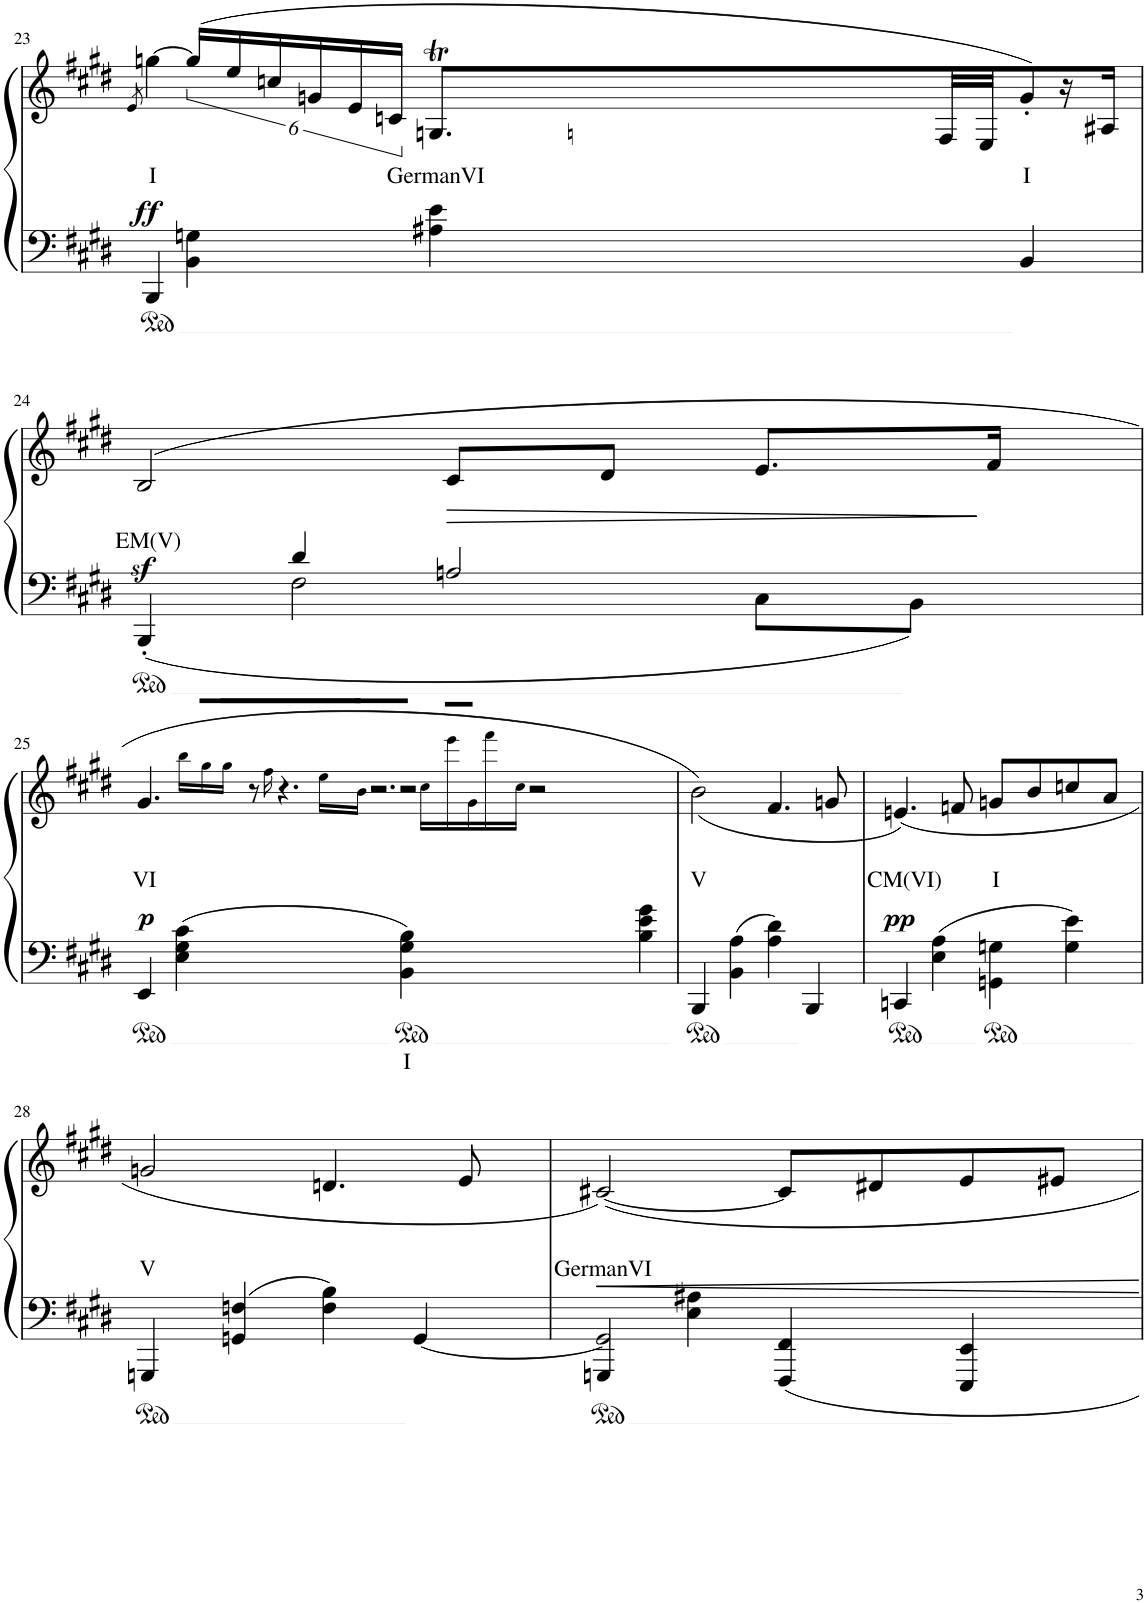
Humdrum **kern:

**kern	**text	**kern	**text	**dynam
*part1	*part1	*part1	*part1	*part1
*staff2	*staff2	*staff1	*staff1	*staff1/2
*I"Piano	*	*	*	*
*I'Pno	*	*	*	*
!!LO:PB:g=z
*clefF4	*	*clefG2	*	*
*k[f#c#g#d#]	*	*k[f#c#g#d#]	*	*
*M4/4	*	*M4/4	*	*
*met(c)	*	*met(c)	*	*
=23	=23	=23	=23	=23
.	.	8qe/	.	.
!	!	!	!LO:LY:b	!LO:DY:b
*	*	*^	*	*
4BBB/	.	[>4ggn\	64ryy	I	ff
*	*	*v	*v	*	*
4BB\ 4Gn\	.	(>24gg/LL]	.	.
.	.	24ee/	.	.
.	.	24ccn/	.	.
.	.	24gn/	.	.
.	.	24e/	.	.
.	.	24cn/JJ	.	.
!	!	!	!LO:LY:b	!
4A#X\ 4e\	.	8.GnT/L	GermanVI	.
*	*	*^	*	*
.	.	.	64A!	.	.
.	.	.	64G!	.	.
.	.	.	64A!	.	.
.	.	.	64Gn!	.	.
.	.	.	64A!	.	.
.	.	.	64G!	.	.
.	.	.	64A!	.	.
.	.	.	64G!	.	.
.	.	.	64A!	.	.
*	*	*	*Xtuplet	*	*
.	.	.	96G!	.	.
.	.	.	96A!	.	.
.	.	.	96G!	.	.
.	.	32F#/LL	4ryy	.	.
.	.	32E/JJ	.	.	.
!	!	!	!	!LO:LY:b	!
4BB/	.	8g'/)	.	I	.
.	.	16r	.	.	.
.	.	16A#X/JJ	16ryy	.	.
!!LO:LB:g=z
=24	=24	=24	=24	=24	=24
*^	*	*	*	*	*
!	!	!	!	!	!LO:LY:b	!
*	*	*	*v	*v	*	*
4BBB'/	4ryy	.	(2Bz</	EM(V)	.
4d#/	2F#\	.	.	.	.
!	!	!	!	!	!LO:HP:b
2An/	.	.	8c#/L	.	>
.	.	.	8d#/J	.	.
.	8C#\L	.	8.e/L	.	.
.	8BB\J	.	.	.	.
.	.	.	16f#/Jk	.	]
*v	*v	*	*	*	*
!!LO:LB:g=z
=25	=25	=25	=25	=25
!	!	!	!LO:LY:b	!LO:DY:b
4EE/	.	4.g#/	VI	p
4E\ 4G#\ 4c#\	.	.	.	.
.	.	16bb!\LL	.	.
.	.	16gg#!\	.	.
!	!LO:LY:b	!	!	!
4BB\ 4G#\ 4B\	I	16gg#!\JJ	.	.
.	.	8r	.	.
.	.	30ff#!\	.	.
.	.	5r	.	.
4B\ 4e\ 4g#\	.	.	.	.
.	.	20ee!\LL	.	.
.	.	20b!\JJ	.	.
96%155ryy	.	.	.	.
.	.	64%33r	.	.
.	.	2r	.	.
.	.	24cc#!\LL	.	.
.	.	24eee!\	.	.
.	.	24g#!\	.	.
.	.	24fff#!\	.	.
.	.	24cc#!\JJ	.	.
.	.	192%71r	.	.
=26	=26	=26	=26	=26
!	!	!	!LO:LY:b	!
4BBB/	.	(<2b\)	V	.
4BB\ 4A\	.	.	.	.
4A\ 4d#\	.	16..r	.	.
.	.	192%25r	.	.
.	.	4.f#/	.	.
4BBB/	.	.	.	.
96%23ryy	.	.	.	.
.	.	8gn/	.	.
=27	=27	=27	=27	=27
!	!	!	!LO:LY:b	!LO:DY:b
4CCn/	.	(4.en/)	CM(VI)	pp
4E\ 4A\	.	.	.	.
.	.	8fn/	.	.
!	!	!	!LO:LY:b	!
4GGn\ 4Gn\	.	8gn/L	I	.
.	.	8b/	.	.
4G\ 4e\	.	8ccn/	.	.
.	.	8a/J	.	.
!!LO:LB:g=z
=28	=28	=28	=28	=28
!	!	!	!LO:LY:b	!
4GGGn/	.	2gn/	V	.
4GGn/ 4Fn/	.	.	.	.
4F\ 4B\	.	4.dn/	.	.
[<4GG/	.	.	.	.
.	.	8e/	.	.
=29	=29	=29	=29	=29
*^	*	*	*	*
!	!	!	!	!LO:LY:b	!
2GG]	4GGGn/	.	[2c#X/)	GermanVI	.
.	4E\ 4A#X\	.	.	.	.
4FFF#/ 4FF#/	2ryy	.	8c#/L]	.	.
.	.	.	8d#X/	.	.
4EEE/ 4EE/	.	.	8e/	.	.
.	.	.	8e#X/J	.	.
*v	*v	*	*	*	*
=	=	=	=	=
*-	*-	*-	*-	*-
